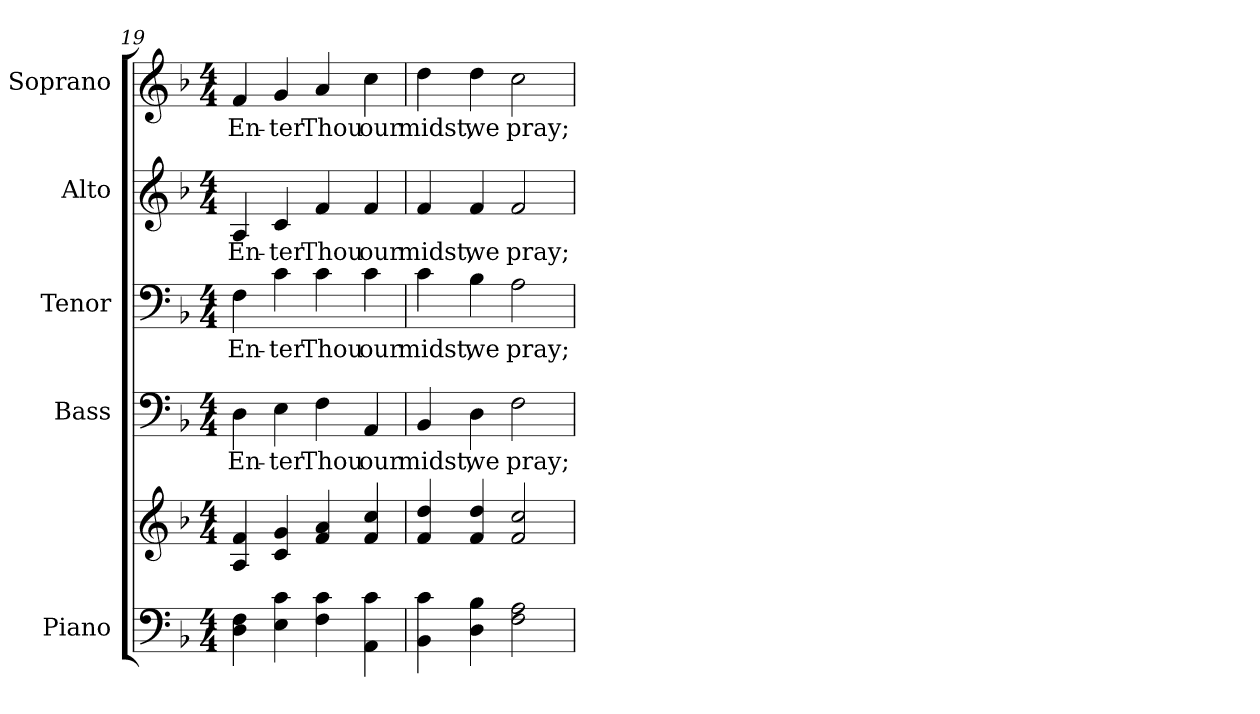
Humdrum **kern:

**kern	**kern	**kern	**text	**kern	**text	**kern	**text	**kern	**text
*part5	*part5	*part4	*part4	*part3	*part3	*part2	*part2	*part1	*part1
*staff6	*staff5	*staff4	*staff4	*staff3	*staff3	*staff2	*staff2	*staff1	*staff1
*I"Piano	*	*I"Bass	*	*I"Tenor	*	*I"Alto	*	*I"Soprano	*
*I'Pno.	*	*I'B.	*	*I'T.	*	*I'A.	*	*I'S.	*
!!LO:PB:g=z
*clefF4	*clefG2	*clefF4	*	*clefF4	*	*clefG2	*	*clefG2	*
*k[b-]	*k[b-]	*k[b-]	*	*k[b-]	*	*k[b-]	*	*k[b-]	*
*F:	*F:	*F:	*	*F:	*	*F:	*	*F:	*
*M4/4	*M4/4	*M4/4	*	*M4/4	*	*M4/4	*	*M4/4	*
=19	=19	=19	=19	=19	=19	=19	=19	=19	=19
!	!	!	!LO:LY:b:color=#000000	!	!	!	!	!	!
!	!	!	!	!	!LO:LY:b:color=#000000	!	!	!	!
!	!	!	!	!	!	!	!LO:LY:b:color=#000000	!	!
!	!	!	!	!	!	!	!	!	!LO:LY:b:color=#000000
4Di\ 4Fi	4Ai/ 4fi	4Di\	En-	4Fi\	En-	4Ai/	En-	4fi/	En-
!	!	!	!LO:LY:b:color=#000000	!	!	!	!	!	!
!	!	!	!	!	!LO:LY:b:color=#000000	!	!	!	!
!	!	!	!	!	!	!	!LO:LY:b:color=#000000	!	!
!	!	!	!	!	!	!	!	!	!LO:LY:b:color=#000000
4Ei\ 4ci	4ci/ 4gi	4Ei\	-ter	4ci\	-ter	4ci/	-ter	4gi/	-ter
!	!	!	!LO:LY:b:color=#000000	!	!	!	!	!	!
!	!	!	!	!	!LO:LY:b:color=#000000	!	!	!	!
!	!	!	!	!	!	!	!LO:LY:b:color=#000000	!	!
!	!	!	!	!	!	!	!	!	!LO:LY:b:color=#000000
4Fi\ 4ci	4fi/ 4ai	4Fi\	Thou	4ci\	Thou	4fi/	Thou	4ai/	Thou
!	!	!	!LO:LY:b:color=#000000	!	!	!	!	!	!
!	!	!	!	!	!LO:LY:b:color=#000000	!	!	!	!
!	!	!	!	!	!	!	!LO:LY:b:color=#000000	!	!
!	!	!	!	!	!	!	!	!	!LO:LY:b:color=#000000
4AAi\ 4ci	4fi/ 4cci	4AAi/	our	4ci\	our	4fi/	our	4cci\	our
=20	=20	=20	=20	=20	=20	=20	=20	=20	=20
!	!	!	!LO:LY:b:color=#000000	!	!	!	!	!	!
!	!	!	!	!	!LO:LY:b:color=#000000	!	!	!	!
!	!	!	!	!	!	!	!LO:LY:b:color=#000000	!	!
!	!	!	!	!	!	!	!	!	!LO:LY:b:color=#000000
4BB-i\ 4ci	4fi/ 4ddi	4BB-i/	midst,	4ci\	midst,	4fi/	midst,	4ddi\	midst,
!	!	!	!LO:LY:b:color=#000000	!	!	!	!	!	!
!	!	!	!	!	!LO:LY:b:color=#000000	!	!	!	!
!	!	!	!	!	!	!	!LO:LY:b:color=#000000	!	!
!	!	!	!	!	!	!	!	!	!LO:LY:b:color=#000000
4Di\ 4B-i	4fi/ 4ddi	4Di\	we	4B-i\	we	4fi/	we	4ddi\	we
!	!	!	!LO:LY:b:color=#000000	!	!	!	!	!	!
!	!	!	!	!	!LO:LY:b:color=#000000	!	!	!	!
!	!	!	!	!	!	!	!LO:LY:b:color=#000000	!	!
!	!	!	!	!	!	!	!	!	!LO:LY:b:color=#000000
2Fi\ 2Ai	2fi/ 2cci	2Fi\	pray;	2Ai\	pray;	2fi/	pray;	2cci\	pray;
=	=	=	=	=	=	=	=	=	=
*-	*-	*-	*-	*-	*-	*-	*-	*-	*-
